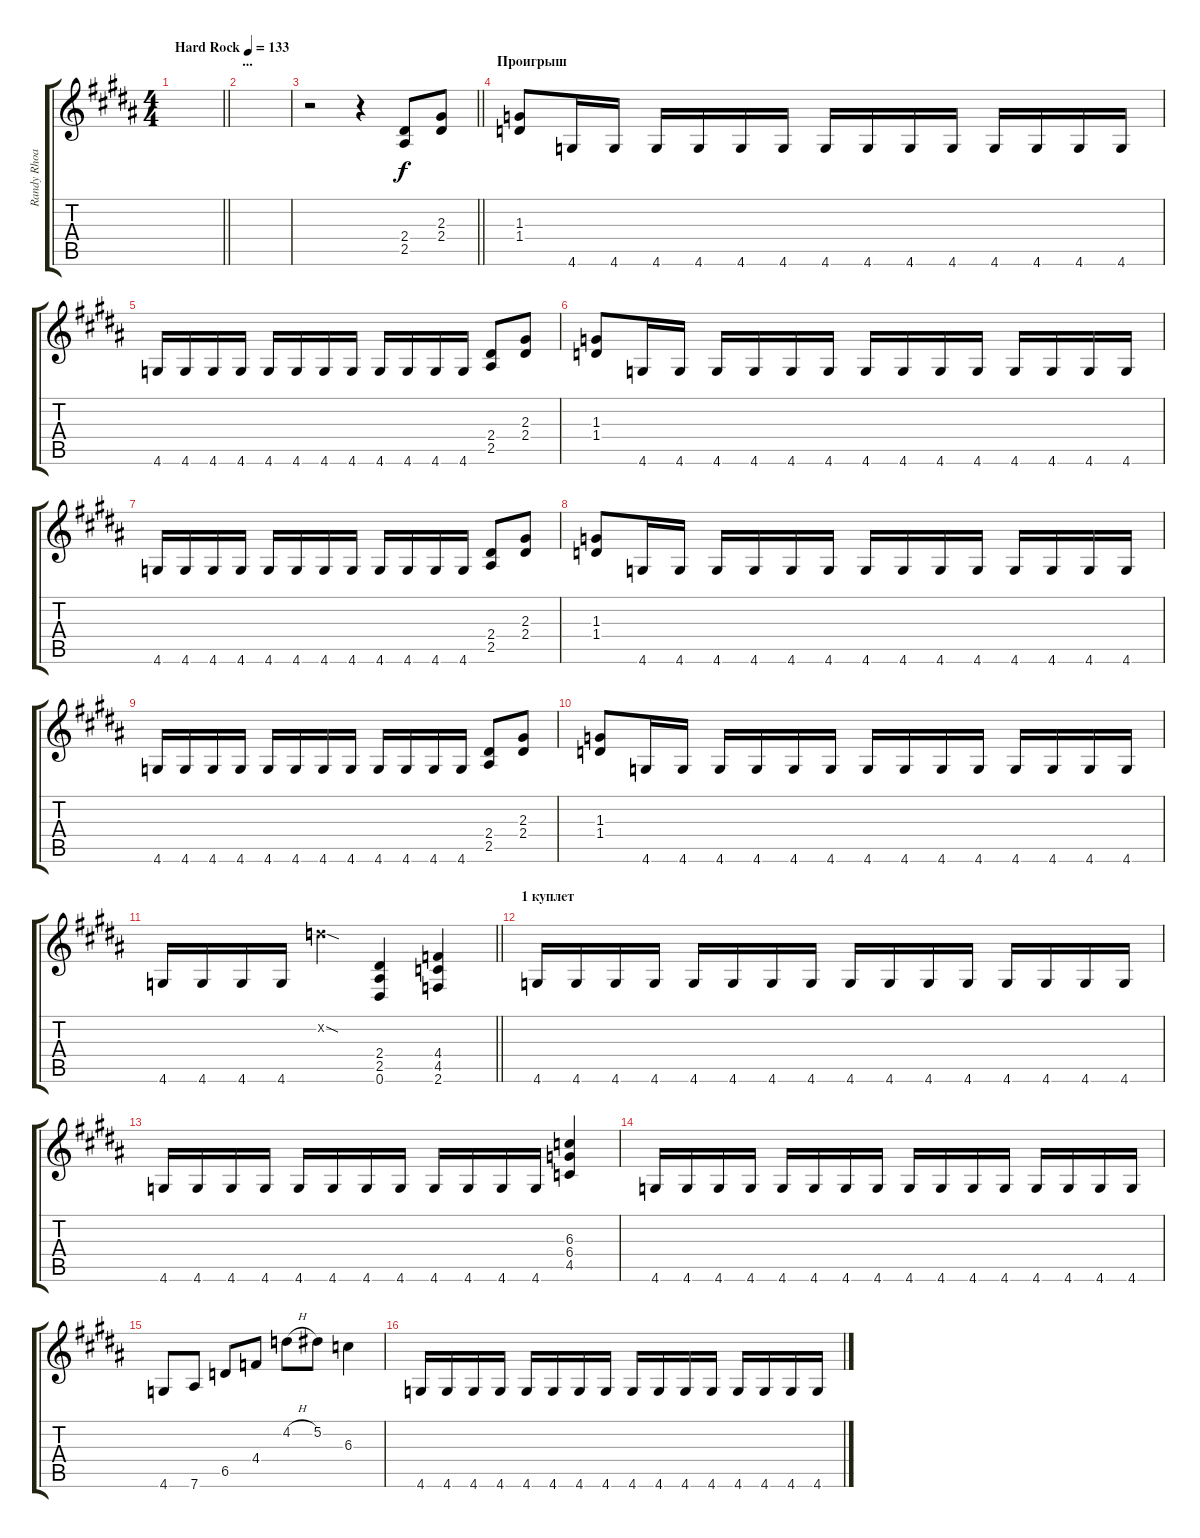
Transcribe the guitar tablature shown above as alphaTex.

\track ("Randy Rhoads" "Randy Rhoa") {instrument distortionguitar}
\staff {score tabs}
\tuning (Eb4 Bb3 Gb3 Db3 Ab2 Eb2) {hide}
\ts (4 4)
\tempo (133 "Hard Rock")
\clef g2
\barLineRight lightlight
\ks b
|
\section ("" "...")
|
\barLineRight lightlight
r.2 r.4 (2.4 2.5).8 (2.3 2.4).8 |
\section ("" "Проигрыш")
(1.3 1.4).8 4.6.16 4.6.16 4.6.16 4.6.16 4.6.16 4.6.16 4.6.16 4.6.16 4.6.16 4.6.16 4.6.16 4.6.16 4.6.16 4.6.16 |
4.6.16 4.6.16 4.6.16 4.6.16 4.6.16 4.6.16 4.6.16 4.6.16 4.6.16 4.6.16 4.6.16 4.6.16 (2.4 2.5).8 (2.3 2.4).8 |
(1.3 1.4).8 4.6.16 4.6.16 4.6.16 4.6.16 4.6.16 4.6.16 4.6.16 4.6.16 4.6.16 4.6.16 4.6.16 4.6.16 4.6.16 4.6.16 |
4.6.16 4.6.16 4.6.16 4.6.16 4.6.16 4.6.16 4.6.16 4.6.16 4.6.16 4.6.16 4.6.16 4.6.16 (2.4 2.5).8 (2.3 2.4).8 |
(1.3 1.4).8 4.6.16 4.6.16 4.6.16 4.6.16 4.6.16 4.6.16 4.6.16 4.6.16 4.6.16 4.6.16 4.6.16 4.6.16 4.6.16 4.6.16 |
4.6.16 4.6.16 4.6.16 4.6.16 4.6.16 4.6.16 4.6.16 4.6.16 4.6.16 4.6.16 4.6.16 4.6.16 (2.4 2.5).8 (2.3 2.4).8 |
(1.3 1.4).8 4.6.16 4.6.16 4.6.16 4.6.16 4.6.16 4.6.16 4.6.16 4.6.16 4.6.16 4.6.16 4.6.16 4.6.16 4.6.16 4.6.16 |
\barLineRight lightlight
4.6.16 4.6.16 4.6.16 4.6.16 4.2{sod x}.4 (2.4 2.5 0.6).4 (4.4 4.5 2.6).4 |
\section ("" "1 куплет")
4.6.16 4.6.16 4.6.16 4.6.16 4.6.16 4.6.16 4.6.16 4.6.16 4.6.16 4.6.16 4.6.16 4.6.16 4.6.16 4.6.16 4.6.16 4.6.16 |
4.6.16 4.6.16 4.6.16 4.6.16 4.6.16 4.6.16 4.6.16 4.6.16 4.6.16 4.6.16 4.6.16 4.6.16 (6.3 6.4 4.5).4 |
4.6.16 4.6.16 4.6.16 4.6.16 4.6.16 4.6.16 4.6.16 4.6.16 4.6.16 4.6.16 4.6.16 4.6.16 4.6.16 4.6.16 4.6.16 4.6.16 |
4.6.8 7.6.8 6.5.8 4.4.8 4.2{h}.8 5.2.8 6.3.4 |
4.6.16 4.6.16 4.6.16 4.6.16 4.6.16 4.6.16 4.6.16 4.6.16 4.6.16 4.6.16 4.6.16 4.6.16 4.6.16 4.6.16 4.6.16 4.6.16
